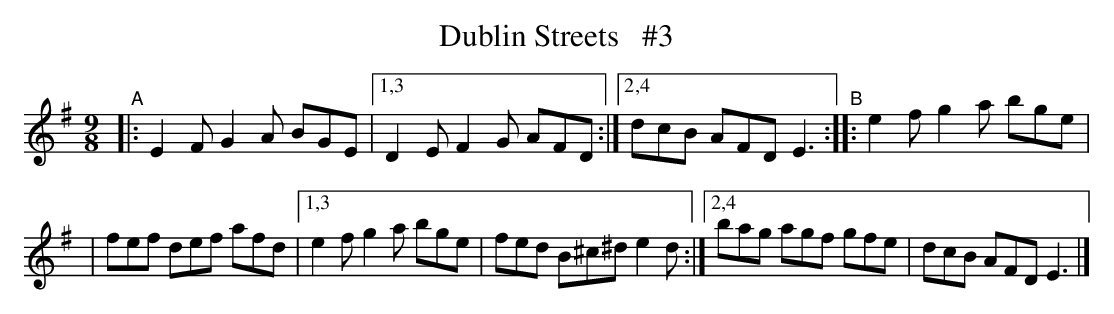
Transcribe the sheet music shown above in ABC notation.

X:1
T: Dublin Streets   #3
M: 9/8
L: 1/8
K: Em
"^A"\
|: E2F G2A BGE |[1,3 D2E F2G AFD :|2,4 dcB AFD E3 "^B":: e2f g2a bge |
| fef def afd |[1,3 e2f g2a bge | fed B^c^d e2d :|[2,4 bag agf gfe | dcB AFD E3 |]
